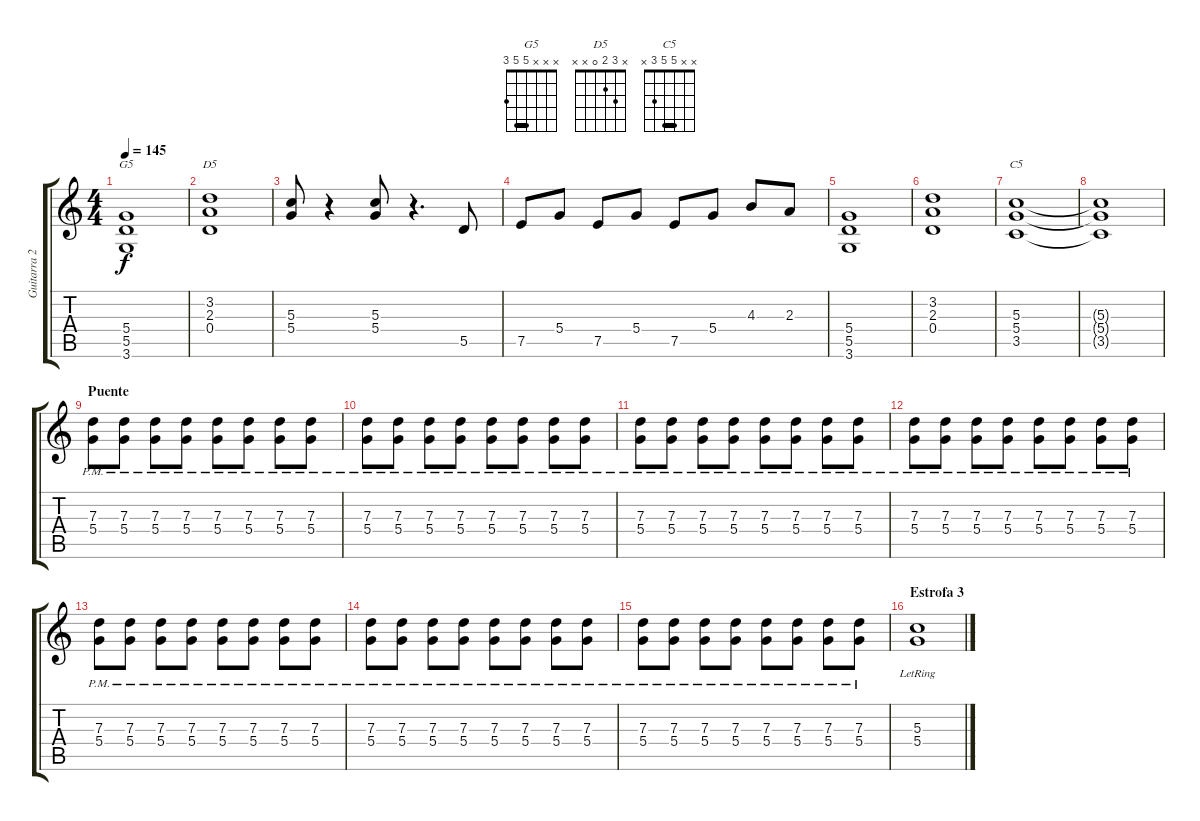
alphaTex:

\track ("Guitarra 2" "Guitarra 2") {instrument distortionguitar}
\staff {score tabs}
\tuning (E4 B3 G3 D3 A2 E2) {hide}
\chord ("G5" x x x 5 5 3) {barre 5}
\chord ("D5" x 3 2 0 x x)
\chord ("C5" x x 5 5 3 x) {barre 5}
\ts (4 4)
\tempo 145
\clef g2
\ks c
(5.4 5.5 3.6).1{ch "G5" dy f} |
(3.2 2.3 0.4).1{ch "D5"} |
(5.3 5.4).8 r.4 (5.3 5.4).8 r.4{d} 5.5.8 |
7.5.8 5.4.8 7.5.8 5.4.8 7.5.8 5.4.8 4.3.8 2.3.8 |
(5.4 5.5 3.6).1 |
(3.2 2.3 0.4).1 |
(5.3 5.4 3.5).1{ch "C5"} |
(5.3{t} 5.4{t} 3.5{t}).1 |
\section ("" "Puente")
(7.3{pm} 5.4{pm}).8 (7.3{pm} 5.4{pm}).8 (7.3{pm} 5.4{pm}).8 (7.3{pm} 5.4{pm}).8 (7.3{pm} 5.4{pm}).8 (7.3{pm} 5.4{pm}).8 (7.3{pm} 5.4{pm}).8 (7.3{pm} 5.4{pm}).8 |
(7.3{pm} 5.4{pm}).8 (7.3{pm} 5.4{pm}).8 (7.3{pm} 5.4{pm}).8 (7.3{pm} 5.4{pm}).8 (7.3{pm} 5.4{pm}).8 (7.3{pm} 5.4{pm}).8 (7.3{pm} 5.4{pm}).8 (7.3{pm} 5.4{pm}).8 |
(7.3{pm} 5.4{pm}).8 (7.3{pm} 5.4{pm}).8 (7.3{pm} 5.4{pm}).8 (7.3{pm} 5.4{pm}).8 (7.3{pm} 5.4{pm}).8 (7.3{pm} 5.4{pm}).8 (7.3{pm} 5.4{pm}).8 (7.3{pm} 5.4{pm}).8 |
(7.3{pm} 5.4{pm}).8 (7.3{pm} 5.4{pm}).8 (7.3{pm} 5.4{pm}).8 (7.3{pm} 5.4{pm}).8 (7.3{pm} 5.4{pm}).8 (7.3{pm} 5.4{pm}).8 (7.3{pm} 5.4{pm}).8 (7.3{pm} 5.4{pm}).8 |
(7.3{pm} 5.4{pm}).8 (7.3{pm} 5.4{pm}).8 (7.3{pm} 5.4{pm}).8 (7.3{pm} 5.4{pm}).8 (7.3{pm} 5.4{pm}).8 (7.3{pm} 5.4{pm}).8 (7.3{pm} 5.4{pm}).8 (7.3{pm} 5.4{pm}).8 |
(7.3{pm} 5.4{pm}).8 (7.3{pm} 5.4{pm}).8 (7.3{pm} 5.4{pm}).8 (7.3{pm} 5.4{pm}).8 (7.3{pm} 5.4{pm}).8 (7.3{pm} 5.4{pm}).8 (7.3{pm} 5.4{pm}).8 (7.3{pm} 5.4{pm}).8 |
(7.3{pm} 5.4{pm}).8 (7.3{pm} 5.4{pm}).8 (7.3{pm} 5.4{pm}).8 (7.3{pm} 5.4{pm}).8 (7.3{pm} 5.4{pm}).8 (7.3{pm} 5.4{pm}).8 (7.3{pm} 5.4{pm}).8 (7.3{pm} 5.4{pm}).8 |
\section ("" "Estrofa 3")
(5.3{lr} 5.4).1
